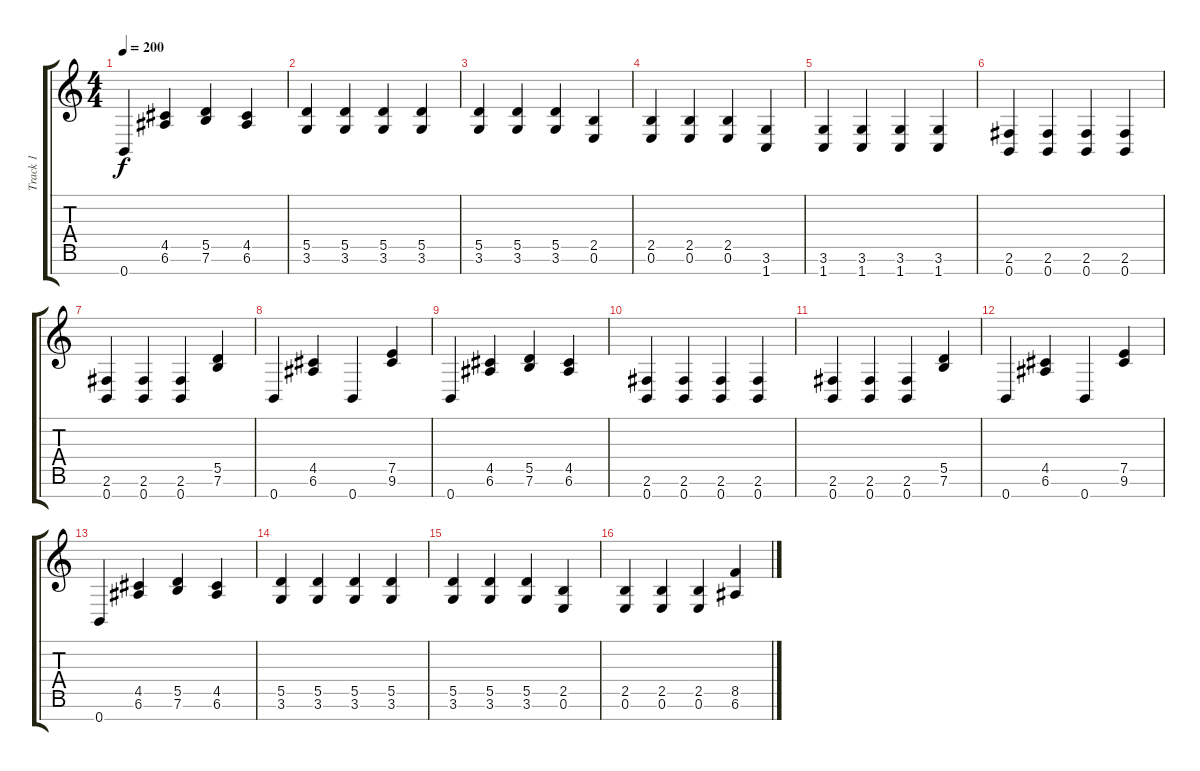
\track ("Track 1" "Track 1") {instrument distortionguitar}
\staff {score tabs}
\tuning (E4 B3 G3 D3 A2 E2 B1) {hide}
\ts (4 4)
\tempo 200
\clef g2
\ks c
0.7.4{dy f} (4.5 6.6).4 (5.5 7.6).4 (4.5 6.6).4 |
(5.5 3.6).4 (5.5 3.6).4 (5.5 3.6).4 (5.5 3.6).4 |
(5.5 3.6).4 (5.5 3.6).4 (5.5 3.6).4 (2.5 0.6).4 |
(2.5 0.6).4 (2.5 0.6).4 (2.5 0.6).4 (3.6 1.7).4 |
(3.6 1.7).4 (3.6 1.7).4 (3.6 1.7).4 (3.6 1.7).4 |
(2.6 0.7).4{instrument distortionguitar} (2.6 0.7).4 (2.6 0.7).4 (2.6 0.7).4 |
(2.6 0.7).4 (2.6 0.7).4 (2.6 0.7).4 (5.5 7.6).4 |
0.7.4 (4.5 6.6).4 0.7.4 (7.5 9.6).4 |
0.7.4 (4.5 6.6).4 (5.5 7.6).4 (4.5 6.6).4 |
(2.6 0.7).4 (2.6 0.7).4 (2.6 0.7).4 (2.6 0.7).4 |
(2.6 0.7).4 (2.6 0.7).4 (2.6 0.7).4 (5.5 7.6).4 |
0.7.4 (4.5 6.6).4 0.7.4 (7.5 9.6).4 |
0.7.4 (4.5 6.6).4 (5.5 7.6).4 (4.5 6.6).4 |
(5.5 3.6).4 (5.5 3.6).4 (5.5 3.6).4 (5.5 3.6).4 |
(5.5 3.6).4 (5.5 3.6).4 (5.5 3.6).4 (2.5 0.6).4 |
(2.5 0.6).4 (2.5 0.6).4 (2.5 0.6).4 (8.5 6.6).4
